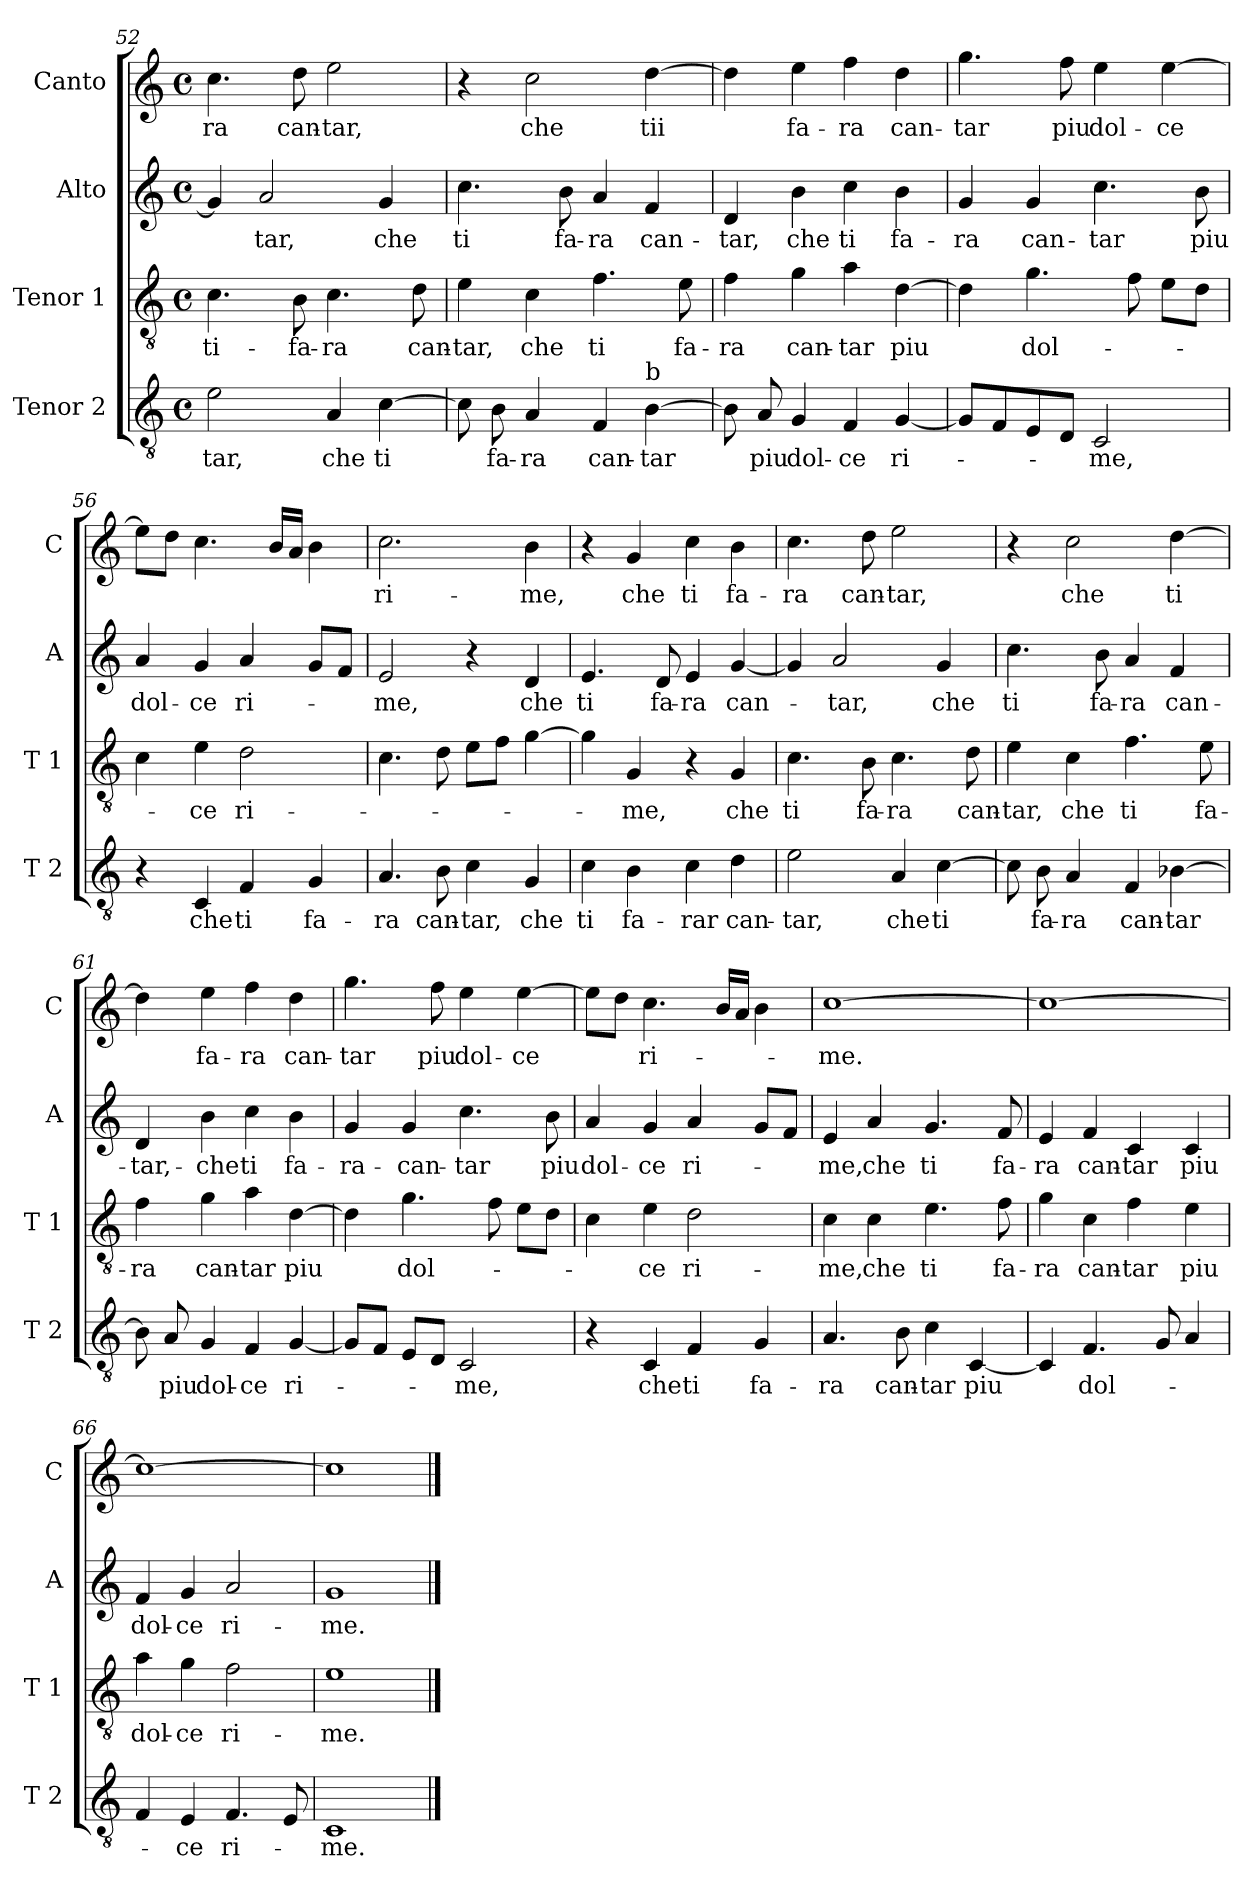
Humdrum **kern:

**kern	**text	**kern	**text	**kern	**text	**kern	**text
*part4	*part4	*part3	*part3	*part2	*part2	*part1	*part1
*staff4	*staff4	*staff3	*staff3	*staff2	*staff2	*staff1	*staff1
*I"Tenor 2	*	*I"Tenor 1	*	*I"Alto	*	*I"Canto	*
*I'T 2	*	*I'T 1	*	*I'A	*	*I'C	*
*clefGv2	*	*clefGv2	*	*clefG2	*	*clefG2	*
*k[]	*	*k[]	*	*k[]	*	*k[]	*
*C:	*	*C:	*	*C:	*	*C:	*
*M4/4	*	*M4/4	*	*M4/4	*	*M4/4	*
*met(c)	*	*met(c)	*	*met(c)	*	*met(c)	*
=52	=52	=52	=52	=52	=52	=52	=52
!	!LO:LY:b	!	!LO:LY:b	!	!	!	!LO:LY:b
2e\	-tar,	4.c\	ti-	4g/]	.	4.cc\	-ra
!	!	!	!	!	!LO:LY:b	!	!
.	.	.	.	2a/	-tar,	.	.
!	!	!	!LO:LY:b	!	!	!	!LO:LY:b
.	.	8B\	-fa-	.	.	8dd\	can-
!	!LO:LY:b	!	!LO:LY:b	!	!	!	!LO:LY:b
4A/	che	4.c\	-ra	.	.	2ee\	-tar,
!	!LO:LY:b	!	!	!	!LO:LY:b	!	!
[4c\	ti	.	.	4g/	che	.	.
!	!	!	!LO:LY:b	!	!	!	!
.	.	8d\	can-	.	.	.	.
!!LO:PB:g=z
=53	=53	=53	=53	=53	=53	=53	=53
!	!	!	!LO:LY:b	!	!LO:LY:b	!	!
8c\]	.	4e\	-tar,	4.cc\	ti	4r	.
!	!LO:LY:b	!	!	!	!	!	!
8B\	fa-	.	.	.	.	.	.
!	!LO:LY:b	!	!LO:LY:b	!	!	!	!LO:LY:b
4A/	-ra	4c\	che	.	.	2cc\	che
!	!	!	!	!	!LO:LY:b	!	!
.	.	.	.	8b\	fa-	.	.
!	!LO:LY:b	!	!LO:LY:b	!	!LO:LY:b	!	!
4F/	can-	4.f\	ti	4a/	-ra	.	.
!LO:TX:a:t=b	!	!	!	!	!	!	!
!	!LO:LY:b	!	!	!	!LO:LY:b	!	!LO:LY:b
[4B\	-tar	.	.	4f/	can-	[4dd\	tii
!	!	!	!LO:LY:b	!	!	!	!
.	.	8e\	fa-	.	.	.	.
=54	=54	=54	=54	=54	=54	=54	=54
!	!	!	!LO:LY:b	!	!LO:LY:b	!	!
8B\]	.	4f\	-ra	4d/	-tar,	4dd\]	.
!	!LO:LY:b	!	!	!	!	!	!
8A/	piu	.	.	.	.	.	.
!	!LO:LY:b	!	!LO:LY:b	!	!LO:LY:b	!	!LO:LY:b
4G/	dol-	4g\	can-	4b\	che	4ee\	fa-
!	!LO:LY:b	!	!LO:LY:b	!	!LO:LY:b	!	!LO:LY:b
4F/	-ce	4a\	-tar	4cc\	ti	4ff\	-ra
!	!LO:LY:b	!	!LO:LY:b	!	!LO:LY:b	!	!LO:LY:b
[4G/	ri-	[4d\	piu	4b\	fa-	4dd\	can-
=55	=55	=55	=55	=55	=55	=55	=55
!	!	!	!	!	!LO:LY:b	!	!LO:LY:b
8G/L]	.	4d\]	.	4g/	-ra	4.gg\	-tar
8F/	.	.	.	.	.	.	.
!	!	!	!LO:LY:b	!	!LO:LY:b	!	!
8E/	.	4.g\	dol-	4g/	can-	.	.
!	!	!	!	!	!	!	!LO:LY:b
8D/J	.	.	.	.	.	8ff\	piu
!	!LO:LY:b	!	!	!	!LO:LY:b	!	!LO:LY:b
2C/	-me,	.	.	4.cc\	-tar	4ee\	dol-
.	.	8f\	.	.	.	.	.
!	!	!	!	!	!	!	!LO:LY:b
.	.	8e\L	.	.	.	[4ee\	-ce
!	!	!	!	!	!LO:LY:b	!	!
.	.	8d\J	.	8b\	piu	.	.
=56	=56	=56	=56	=56	=56	=56	=56
!	!	!	!	!	!LO:LY:b	!	!
4r	.	4c\	.	4a/	dol-	8ee\L]	.
.	.	.	.	.	.	8dd\J	.
!	!LO:LY:b	!	!LO:LY:b	!	!LO:LY:b	!	!
4C/	che	4e\	-ce	4g/	-ce	4.cc\	.
!	!LO:LY:b	!	!LO:LY:b	!	!LO:LY:b	!	!
4F/	ti	2d\	ri-	4a/	ri-	.	.
.	.	.	.	.	.	16b/LL	.
.	.	.	.	.	.	16a/JJ	.
!	!LO:LY:b	!	!	!	!	!	!
4G/	fa-	.	.	8g/L	.	4b\	.
.	.	.	.	8f/J	.	.	.
=57	=57	=57	=57	=57	=57	=57	=57
!	!LO:LY:b	!	!	!	!LO:LY:b	!	!LO:LY:b
4.A/	-ra	4.c\	.	2e/	-me,	2.cc\	ri-
!	!LO:LY:b	!	!	!	!	!	!
8B\	can-	8d\	.	.	.	.	.
!	!LO:LY:b	!	!	!	!	!	!
4c\	-tar,	8e\L	.	4r	.	.	.
.	.	8f\J	.	.	.	.	.
!	!LO:LY:b	!	!	!	!LO:LY:b	!	!LO:LY:b
4G/	che	[4g\	.	4d/	che	4b\	-me,
!!LO:LB:g=z
=58	=58	=58	=58	=58	=58	=58	=58
!	!LO:LY:b	!	!	!	!LO:LY:b	!	!
4c\	ti	4g\]	.	4.e/	ti	4r	.
!	!LO:LY:b	!	!LO:LY:b	!	!	!	!LO:LY:b
4B\	fa-	4G/	-me,	.	.	4g/	che
!	!	!	!	!	!LO:LY:b	!	!
.	.	.	.	8d/	fa-	.	.
!	!LO:LY:b	!	!	!	!LO:LY:b	!	!LO:LY:b
4c\	-rar	4r	.	4e/	-ra	4cc\	ti
!	!LO:LY:b	!	!LO:LY:b	!	!LO:LY:b	!	!LO:LY:b
4d\	can-	4G/	che	[4g/	can-	4b\	fa-
=59	=59	=59	=59	=59	=59	=59	=59
!	!LO:LY:b	!	!LO:LY:b	!	!	!	!LO:LY:b
2e\	-tar,	4.c\	ti	4g/]	.	4.cc\	-ra
!	!	!	!	!	!LO:LY:b	!	!
.	.	.	.	2a/	-tar,	.	.
!	!	!	!LO:LY:b	!	!	!	!LO:LY:b
.	.	8B\	fa-	.	.	8dd\	can-
!	!LO:LY:b	!	!LO:LY:b	!	!	!	!LO:LY:b
4A/	che	4.c\	-ra	.	.	2ee\	-tar,
!	!LO:LY:b	!	!	!	!LO:LY:b	!	!
[4c\	ti	.	.	4g/	che	.	.
!	!	!	!LO:LY:b	!	!	!	!
.	.	8d\	can-	.	.	.	.
=60	=60	=60	=60	=60	=60	=60	=60
!	!	!	!LO:LY:b	!	!LO:LY:b	!	!
8c\]	.	4e\	-tar,	4.cc\	ti	4r	.
!	!LO:LY:b	!	!	!	!	!	!
8B\	fa-	.	.	.	.	.	.
!	!LO:LY:b	!	!LO:LY:b	!	!	!	!LO:LY:b
4A/	-ra	4c\	che	.	.	2cc\	che
!	!	!	!	!	!LO:LY:b	!	!
.	.	.	.	8b\	fa-	.	.
!	!LO:LY:b	!	!LO:LY:b	!	!LO:LY:b	!	!
4F/	can-	4.f\	ti	4a/	-ra	.	.
!	!LO:LY:b	!	!	!	!LO:LY:b	!	!LO:LY:b
[4B-X\	-tar	.	.	4f/	can-	[4dd\	ti
!	!	!	!LO:LY:b	!	!	!	!
.	.	8e\	fa-	.	.	.	.
=61	=61	=61	=61	=61	=61	=61	=61
!	!	!	!LO:LY:b	!	!LO:LY:b	!	!
8B-\]	.	4f\	-ra	4d/	-tar,-	4dd\]	.
!	!LO:LY:b	!	!	!	!	!	!
8A/	piu	.	.	.	.	.	.
!	!LO:LY:b	!	!LO:LY:b	!	!LO:LY:b	!	!LO:LY:b
4G/	dol-	4g\	can-	4b\	-che	4ee\	fa-
!	!LO:LY:b	!	!LO:LY:b	!	!LO:LY:b	!	!LO:LY:b
4F/	-ce	4a\	-tar	4cc\	ti	4ff\	-ra
!	!LO:LY:b	!	!LO:LY:b	!	!LO:LY:b	!	!LO:LY:b
[4G/	ri-	[4d\	piu	4b\	fa-	4dd\	can-
=62	=62	=62	=62	=62	=62	=62	=62
!	!	!	!	!	!LO:LY:b	!	!LO:LY:b
8G/L]	.	4d\]	.	4g/	-ra-	4.gg\	-tar
8F/J	.	.	.	.	.	.	.
!	!	!	!LO:LY:b	!	!LO:LY:b	!	!
8E/L	.	4.g\	dol-	4g/	-can-	.	.
!	!	!	!	!	!	!	!LO:LY:b
8D/J	.	.	.	.	.	8ff\	piu
!	!LO:LY:b	!	!	!	!LO:LY:b	!	!LO:LY:b
2C/	-me,	.	.	4.cc\	-tar	4ee\	dol-
.	.	8f\	.	.	.	.	.
!	!	!	!	!	!	!	!LO:LY:b
.	.	8e\L	.	.	.	[4ee\	-ce
!	!	!	!	!	!LO:LY:b	!	!
.	.	8d\J	.	8b\	piu	.	.
!!LO:LB:g=z
=63	=63	=63	=63	=63	=63	=63	=63
!	!	!	!	!	!LO:LY:b	!	!
4r	.	4c\	.	4a/	dol-	8ee\L]	.
.	.	.	.	.	.	8dd\J	.
!	!LO:LY:b	!	!LO:LY:b	!	!LO:LY:b	!	!LO:LY:b
4C/	che	4e\	-ce	4g/	-ce	4.cc\	ri-
!	!LO:LY:b	!	!LO:LY:b	!	!LO:LY:b	!	!
4F/	ti	2d\	ri-	4a/	ri-	.	.
.	.	.	.	.	.	16b/LL	.
.	.	.	.	.	.	16a/JJ	.
!	!LO:LY:b	!	!	!	!	!	!
4G/	fa-	.	.	8g/L	.	4b\	.
.	.	.	.	8f/J	.	.	.
=64	=64	=64	=64	=64	=64	=64	=64
!	!LO:LY:b	!	!LO:LY:b	!	!LO:LY:b	!	!LO:LY:b
4.A/	-ra	4c\	-me,	4e/	-me,	[1cc	-me.
!	!	!	!LO:LY:b	!	!LO:LY:b	!	!
.	.	4c\	che	4a/	che	.	.
!	!LO:LY:b	!	!	!	!	!	!
8B\	can-	.	.	.	.	.	.
!	!LO:LY:b	!	!LO:LY:b	!	!LO:LY:b	!	!
4c\	-tar	4.e\	ti	4.g/	ti	.	.
!	!LO:LY:b	!	!	!	!	!	!
[4C/	piu	.	.	.	.	.	.
!	!	!	!LO:LY:b	!	!LO:LY:b	!	!
.	.	8f\	fa-	8f/	fa-	.	.
=65	=65	=65	=65	=65	=65	=65	=65
!	!	!	!LO:LY:b	!	!LO:LY:b	!	!
4C/]	.	4g\	-ra	4e/	-ra	1cc_	.
!	!LO:LY:b	!	!LO:LY:b	!	!LO:LY:b	!	!
4.F/	dol-	4c\	can-	4f/	can-	.	.
!	!	!	!LO:LY:b	!	!LO:LY:b	!	!
.	.	4f\	-tar	4c/	-tar	.	.
8G/	.	.	.	.	.	.	.
!	!	!	!LO:LY:b	!	!LO:LY:b	!	!
4A/	.	4e\	piu	4c/	piu	.	.
=66	=66	=66	=66	=66	=66	=66	=66
!	!	!	!LO:LY:b	!	!LO:LY:b	!	!
4F/	.	4a\	dol-	4f/	dol-	1cc_	.
!	!LO:LY:b	!	!LO:LY:b	!	!LO:LY:b	!	!
4E/	-ce	4g\	-ce	4g/	-ce	.	.
!	!LO:LY:b	!	!LO:LY:b	!	!LO:LY:b	!	!
4.F/	ri-	2f\	ri-	2a/	ri-	.	.
8E/	.	.	.	.	.	.	.
=67	=67	=67	=67	=67	=67	=67	=67
!	!LO:LY:b	!	!LO:LY:b	!	!LO:LY:b	!	!
1C	-me.	1e	-me.	1g	-me.	1cc]	.
==	==	==	==	==	==	==	==
*-	*-	*-	*-	*-	*-	*-	*-
